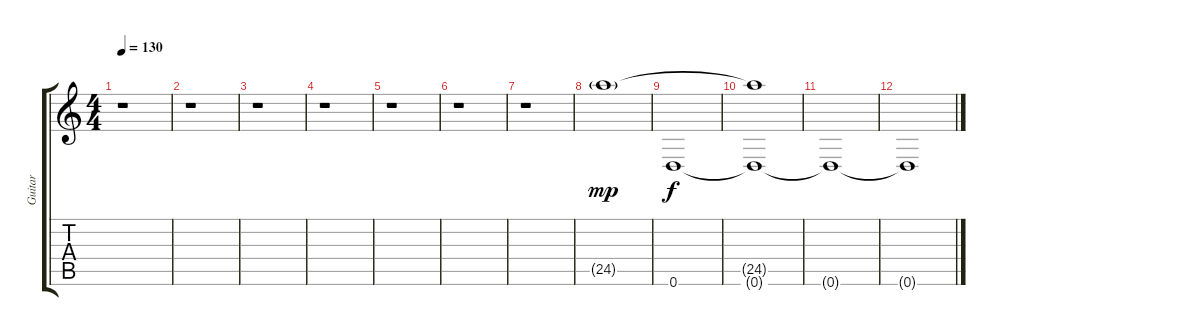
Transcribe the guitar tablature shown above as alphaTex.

\track ("Guitar" "Guitar") {instrument overdrivenguitar}
\staff {score tabs}
\tuning (E4 B3 G3 D3 A2 D2) {hide}
\ts (4 4)
\tempo 130
\clef g2
\ks c
r.1{dy mp} |
r.1 |
r.1 |
r.1 |
r.1 |
r.1 |
r.1 |
24.5{g}.1{volume 14} |
0.6.1{dy f volume 10} |
(24.5{t} 0.6{t}).1 |
0.6{t}.1 |
0.6{t}.1
